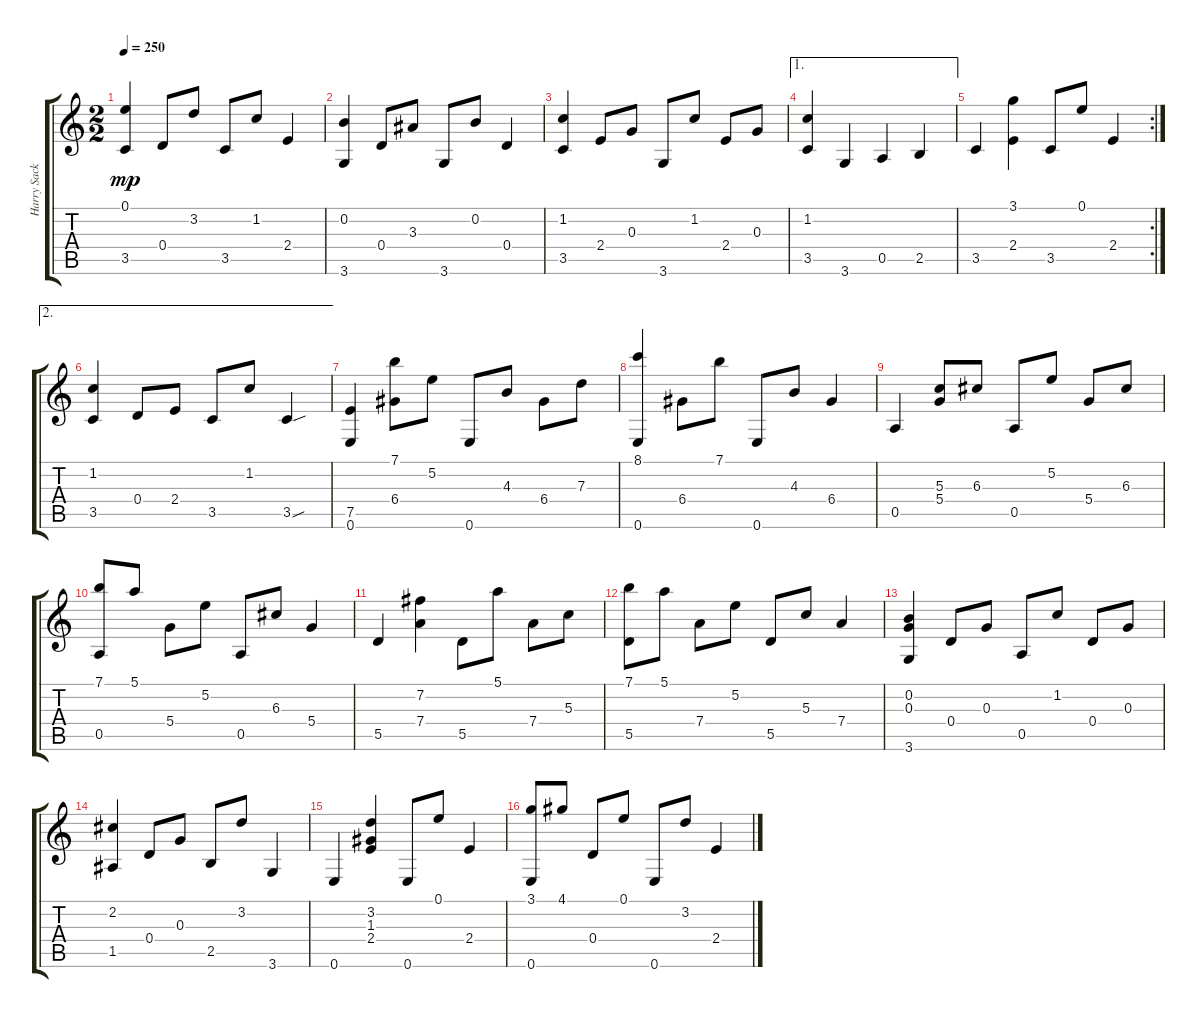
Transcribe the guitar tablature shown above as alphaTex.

\track ("Harry Sacksioni" "Harry Sack") {instrument acousticguitarnylon}
\staff {score tabs}
\tuning (E4 B3 G3 D3 A2 E2) {hide}
\ts (2 2)
\tempo 250
\clef g2
\ks c
(0.1 3.5).4{dy mp} 0.4.8 3.2.8 3.5.8 1.2.8 2.4.4 |
(0.2 3.6).4 0.4.8 3.3.8 3.6.8 0.2.8 0.4.4 |
(1.2 3.5).4 2.4.8 0.3.8 3.6.8 1.2.8 2.4.8 0.3.8 |
\ae 1
(1.2 3.5).4 3.6.4 0.5.4 2.5.4 |
\rc 2
3.5.4 (3.1 2.4).4 3.5.8 0.1.8 2.4.4 |
\ae 2
(1.2 3.5).4 0.4.8 2.4.8 3.5.8 1.2.8 3.5{sou}.4 |
(7.5 0.6).4 (7.1 6.4).8 5.2.8 0.6.8 4.3.8 6.4.8 7.3.8 |
(8.1 0.6).4 6.4.8 7.1.8 0.6.8 4.3.8 6.4.4 |
0.5.4 (5.3 5.4).8 6.3.8 0.5.8 5.2.8 5.4.8 6.3.8 |
(7.1 0.5).8 5.1.8 5.4.8 5.2.8 0.5.8 6.3.8 5.4.4 |
5.5.4 (7.2 7.4).4 5.5.8 5.1.8 7.4.8 5.3.8 |
(7.1 5.5).8 5.1.8 7.4.8 5.2.8 5.5.8 5.3.8 7.4.4 |
(0.2 0.3 3.6).4 0.4.8 0.3.8 0.5.8 1.2.8 0.4.8 0.3.8 |
(2.2 1.5).4 0.4.8 0.3.8 2.5.8 3.2.8 3.6.4 |
0.6.4 (3.2 1.3 2.4).4 0.6.8 0.1.8 2.4.4 |
(3.1 0.6).8 4.1.8 0.4.8 0.1.8 0.6.8 3.2.8 2.4.4
